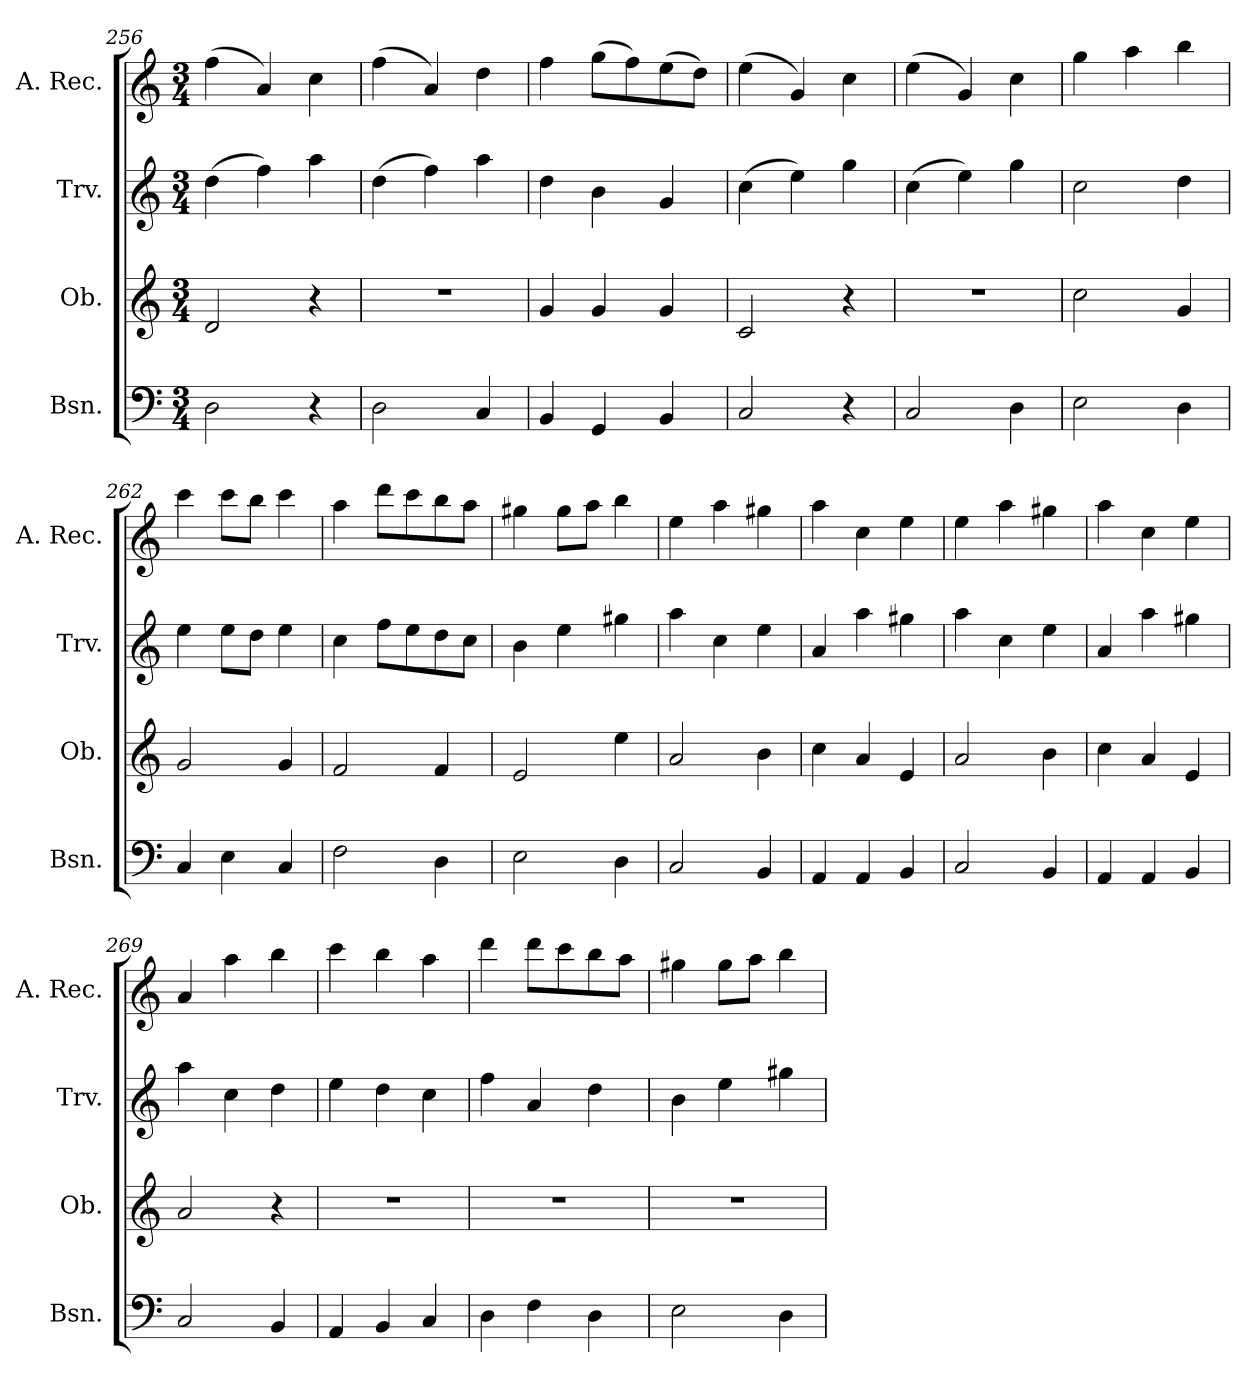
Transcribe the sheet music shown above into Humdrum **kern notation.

**kern	**kern	**kern	**kern
*part4	*part3	*part2	*part1
*staff4	*staff3	*staff2	*staff1
*I"Bsn.	*I"Ob.	*I"Trv.	*I"A. Rec.
*I'Bsn.	*I'Ob.	*I'Trv.	*I'A. Rec.
*clefF4	*clefG2	*clefG2	*clefG2
*k[]	*k[]	*k[]	*k[]
*C:	*C:	*C:	*C:
*M3/4	*M3/4	*M3/4	*M3/4
=256	=256	=256	=256
2D\	2d/	(>4dd\	(>4ff\
.	.	4ff\)	4a/)
4r	4r	4aa\	4cc\
=257	=257	=257	=257
!	!LO:N:vis=1	!	!
2D\	2.r	(>4dd\	(>4ff\
.	.	4ff\)	4a/)
4C/	.	4aa\	4dd\
=258	=258	=258	=258
4BB/	4g/	4dd\	4ff\
4GG/	4g/	4b\	(>8gg\L
.	.	.	8ff\)
4BB/	4g/	4g/	(>8ee\
.	.	.	8dd\J)
=259	=259	=259	=259
2C/	2c/	(>4cc\	(>4ee\
.	.	4ee\)	4g/)
4r	4r	4gg\	4cc\
=260	=260	=260	=260
!	!LO:N:vis=1	!	!
2C/	2.r	(>4cc\	(>4ee\
.	.	4ee\)	4g/)
4D\	.	4gg\	4cc\
!!LO:LB:g=z
=261	=261	=261	=261
2E\	2cc\	2cc\	4gg\
.	.	.	4aa\
4D\	4g/	4dd\	4bb\
=262	=262	=262	=262
4C/	2g/	4ee\	4ccc\
4E\	.	8ee\L	8ccc\L
.	.	8dd\J	8bb\J
4C/	4g/	4ee\	4ccc\
=263	=263	=263	=263
2F\	2f/	4cc\	4aa\
.	.	8ff\L	8ddd\L
.	.	8ee\	8ccc\
4D\	4f/	8dd\	8bb\
.	.	8cc\J	8aa\J
=264	=264	=264	=264
2E\	2e/	4b\	4gg#X\
.	.	4ee\	8gg#\L
.	.	.	8aa\J
4D\	4ee\	4gg#X\	4bb\
=265	=265	=265	=265
2C/	2a/	4aa\	4ee\
.	.	4cc\	4aa\
4BB/	4b\	4ee\	4gg#X\
=266	=266	=266	=266
4AA/	4cc\	4a/	4aa\
4AA/	4a/	4aa\	4cc\
4BB/	4e/	4gg#X\	4ee\
=267	=267	=267	=267
2C/	2a/	4aa\	4ee\
.	.	4cc\	4aa\
4BB/	4b\	4ee\	4gg#X\
=268	=268	=268	=268
4AA/	4cc\	4a/	4aa\
4AA/	4a/	4aa\	4cc\
4BB/	4e/	4gg#X\	4ee\
=269	=269	=269	=269
2C/	2a/	4aa\	4a/
.	.	4cc\	4aa\
4BB/	4r	4dd\	4bb\
=270	=270	=270	=270
!	!LO:N:vis=1	!	!
4AA/	2.r	4ee\	4ccc\
4BB/	.	4dd\	4bb\
4C/	.	4cc\	4aa\
!!LO:LB:g=z
=271	=271	=271	=271
!	!LO:N:vis=1	!	!
4D\	2.r	4ff\	4ddd\
4F\	.	4a/	8ddd\L
.	.	.	8ccc\
4D\	.	4dd\	8bb\
.	.	.	8aa\J
=272	=272	=272	=272
!	!LO:N:vis=1	!	!
2E\	2.r	4b\	4gg#X\
.	.	4ee\	8gg#\L
.	.	.	8aa\J
4D\	.	4gg#X\	4bb\
=	=	=	=
*-	*-	*-	*-
